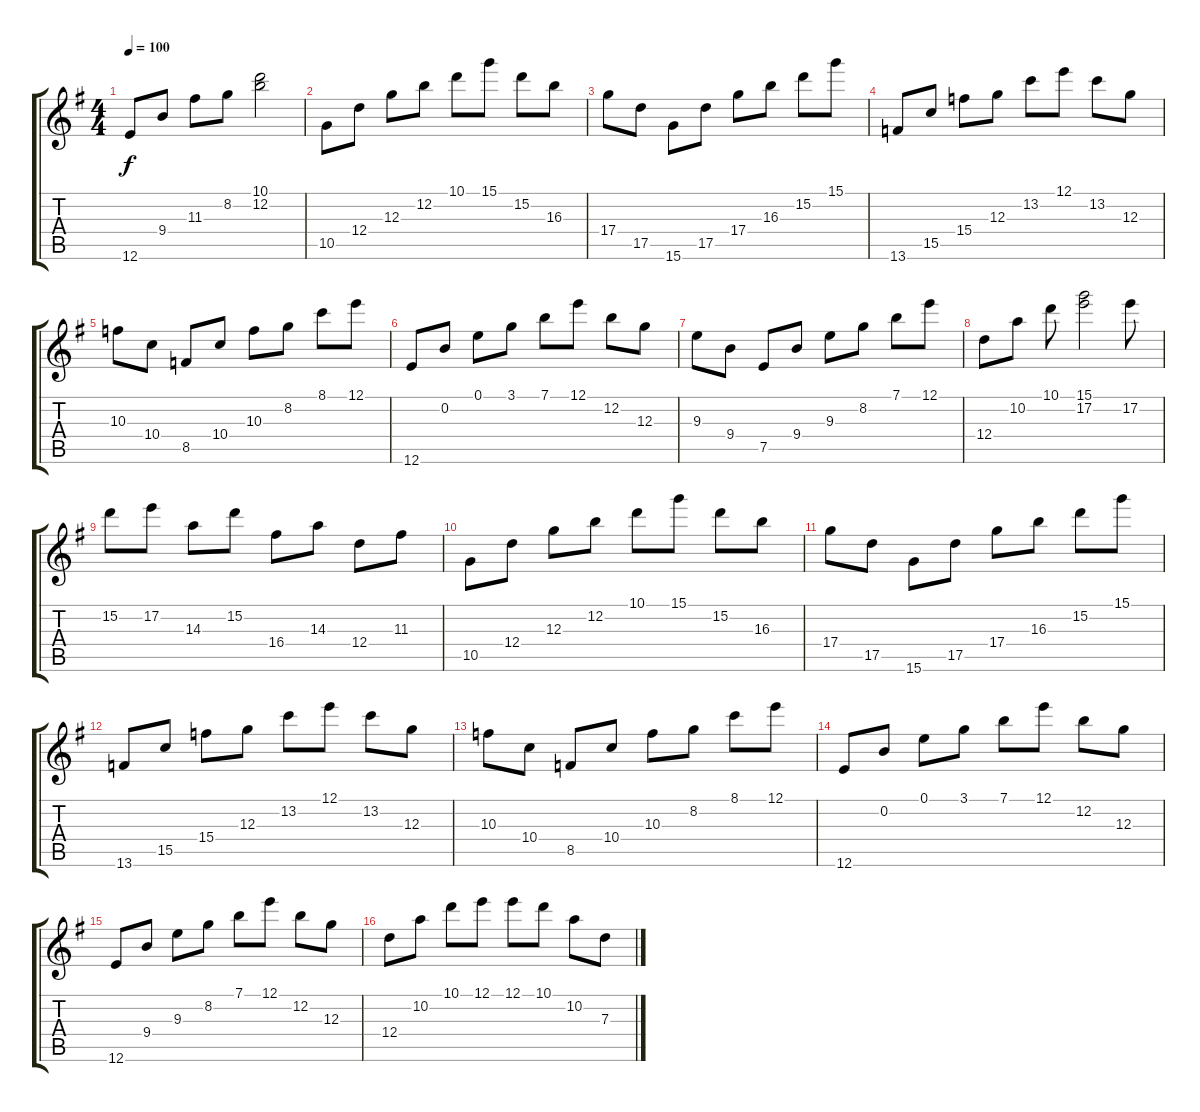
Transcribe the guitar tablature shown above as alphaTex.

\track "" {instrument banjo}
\staff {score tabs}
\tuning (E4 B3 G3 D3 A2 E2) {hide}
\displaytranspose 12
\ts (4 4)
\tempo 100
\clef g2
\ks g
12.6.8{dy f} 9.4.8 11.3.8 8.2.8 (10.1 12.2).2 |
10.5.8 12.4.8 12.3.8 12.2.8 10.1.8 15.1.8 15.2.8 16.3.8 |
17.4.8 17.5.8 15.6.8 17.5.8 17.4.8 16.3.8 15.2.8 15.1.8 |
13.6.8 15.5.8 15.4.8 12.3.8 13.2.8 12.1.8 13.2.8 12.3.8 |
10.3.8 10.4.8 8.5.8 10.4.8 10.3.8 8.2.8 8.1.8 12.1.8 |
12.6.8 0.2.8 0.1.8 3.1.8 7.1.8 12.1.8 12.2.8 12.3.8 |
9.3.8 9.4.8 7.5.8 9.4.8 9.3.8 8.2.8 7.1.8 12.1.8 |
12.4.8 10.2.8 10.1.8 (15.1 17.2).2 17.2.8 |
15.2.8 17.2.8 14.3.8 15.2.8 16.4.8 14.3.8 12.4.8 11.3.8 |
10.5.8 12.4.8 12.3.8 12.2.8 10.1.8 15.1.8 15.2.8 16.3.8 |
17.4.8 17.5.8 15.6.8 17.5.8 17.4.8 16.3.8 15.2.8 15.1.8 |
13.6.8 15.5.8 15.4.8 12.3.8 13.2.8 12.1.8 13.2.8 12.3.8 |
10.3.8 10.4.8 8.5.8 10.4.8 10.3.8 8.2.8 8.1.8 12.1.8 |
12.6.8 0.2.8 0.1.8 3.1.8 7.1.8 12.1.8 12.2.8 12.3.8 |
12.6.8 9.4.8 9.3.8 8.2.8 7.1.8 12.1.8 12.2.8 12.3.8 |
12.4.8 10.2.8 10.1.8 12.1.8 12.1.8 10.1.8 10.2.8 7.3.8
